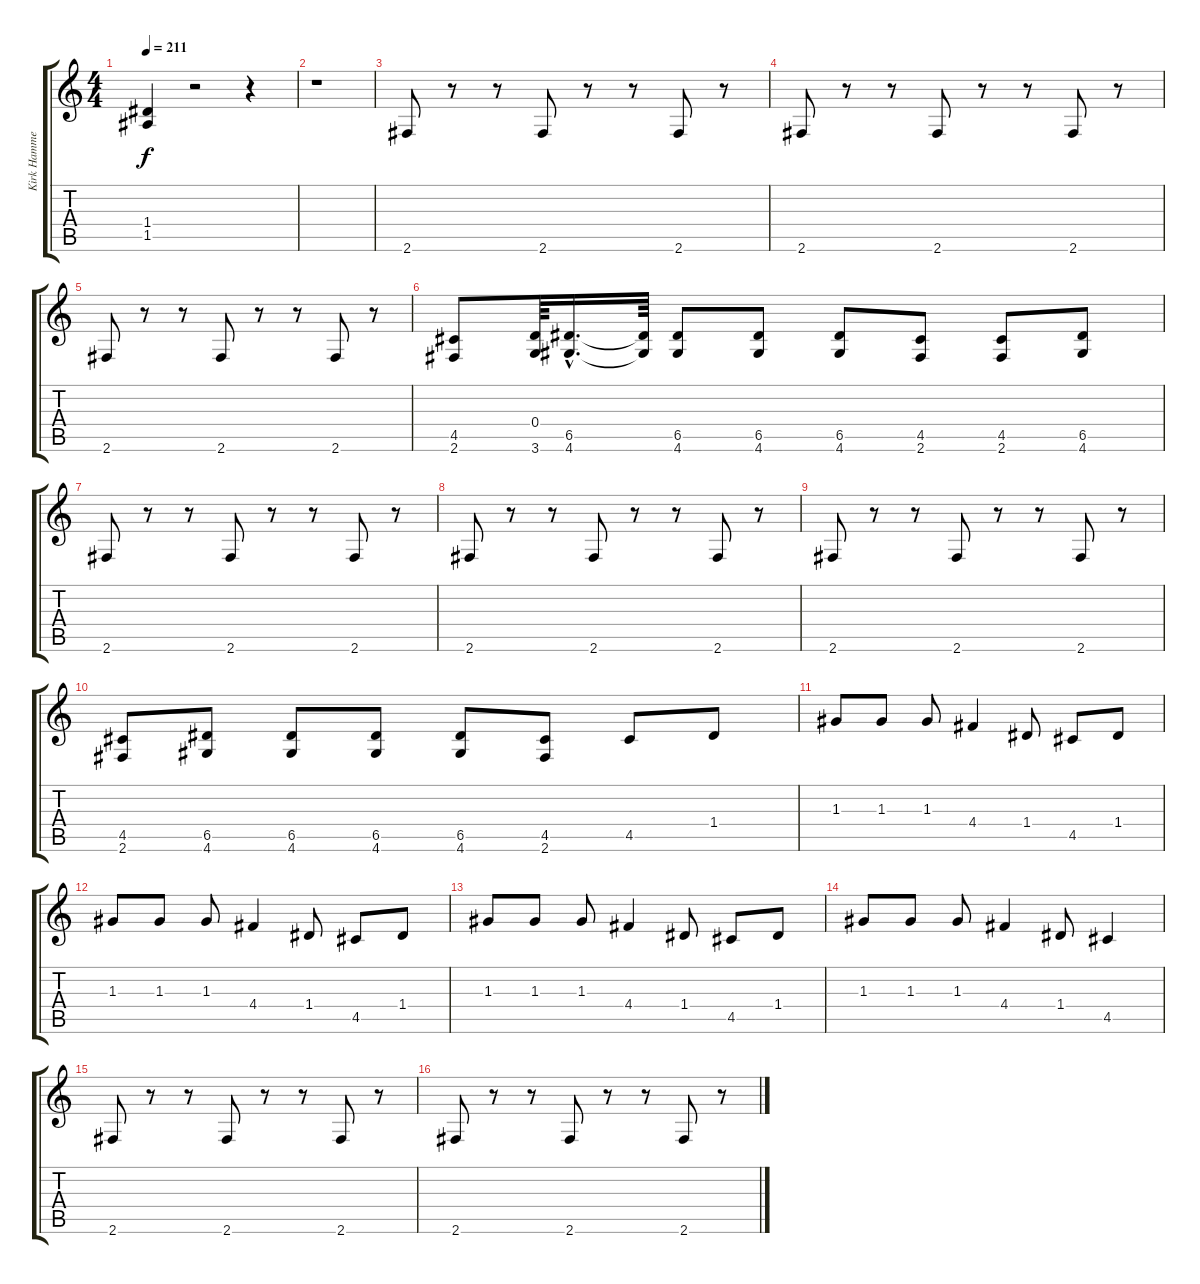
\track ("Kirk Hammett (Guitar)" "Kirk Hamme") {instrument overdrivenguitar}
\staff {score tabs}
\tuning (E4 B3 G3 D3 A2 E2) {hide}
\ts (4 4)
\tempo 211
\clef g2
\ks c
(1.4 1.5).4{dy f instrument overdrivenguitar} r.2 r.4 |
r.1 |
2.6.8 r.8 r.8 2.6.8 r.8 r.8 2.6.8 r.8 |
2.6.8 r.8 r.8 2.6.8 r.8 r.8 2.6.8 r.8 |
2.6.8 r.8 r.8 2.6.8 r.8 r.8 2.6.8 r.8 |
(4.5 2.6).8 (0.4 3.6).64 (6.5{hac} 4.6{hac}).16{d} (6.5{t} 4.6{t}).64 (6.5 4.6).8 (6.5 4.6).8 (6.5 4.6).8 (4.5 2.6).8 (4.5 2.6).8 (6.5 4.6).8 |
2.6.8 r.8 r.8 2.6.8 r.8 r.8 2.6.8 r.8 |
2.6.8 r.8 r.8 2.6.8 r.8 r.8 2.6.8 r.8 |
2.6.8 r.8 r.8 2.6.8 r.8 r.8 2.6.8 r.8 |
(4.5 2.6).8 (6.5 4.6).8 (6.5 4.6).8 (6.5 4.6).8 (6.5 4.6).8 (4.5 2.6).8 4.5.8 1.4.8 |
1.3.8 1.3.8 1.3.8 4.4.4 1.4.8 4.5.8 1.4.8 |
1.3.8 1.3.8 1.3.8 4.4.4 1.4.8 4.5.8 1.4.8 |
1.3.8 1.3.8 1.3.8 4.4.4 1.4.8 4.5.8 1.4.8 |
1.3.8 1.3.8 1.3.8 4.4.4 1.4.8 4.5.4 |
2.6.8 r.8 r.8 2.6.8 r.8 r.8 2.6.8 r.8 |
2.6.8 r.8 r.8 2.6.8 r.8 r.8 2.6.8 r.8
